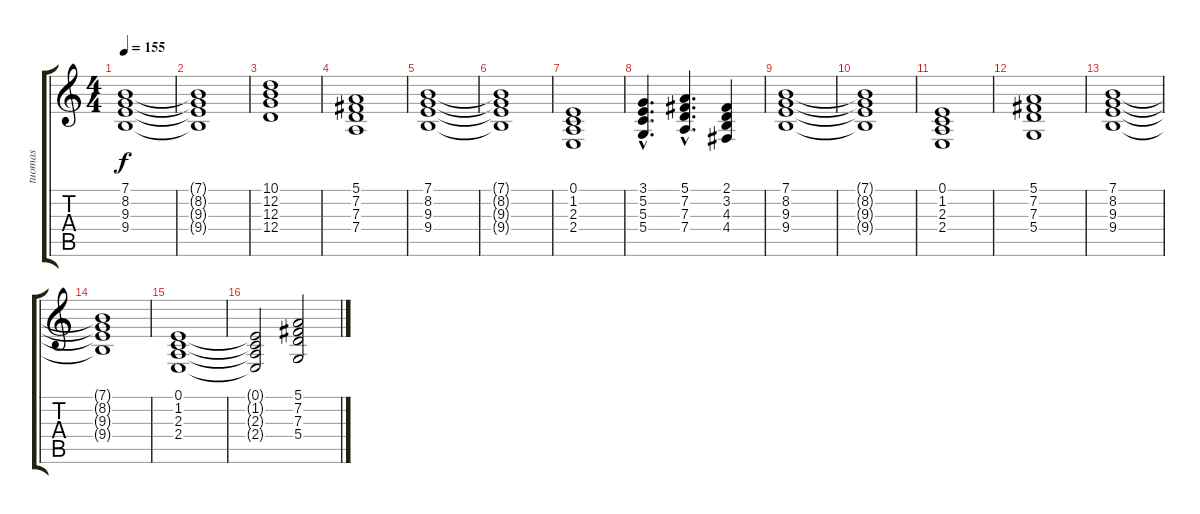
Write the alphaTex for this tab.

\track ("tuomas" "tuomas") {instrument stringensemble1}
\staff {score tabs}
\tuning (E4 B3 G3 D3 A2 E2) {hide}
\ts (4 4)
\tempo 155
\clef g2
\ks c
(7.1 8.2 9.3 9.4).1{dy f} |
(7.1{t} 8.2{t} 9.3{t} 9.4{t}).1 |
(10.1 12.2 12.3 12.4).1 |
(5.1 7.2 7.3 7.4).1 |
(7.1 8.2 9.3 9.4).1 |
(7.1{t} 8.2{t} 9.3{t} 9.4{t}).1 |
(0.1 1.2 2.3 2.4).1 |
(3.1{hac} 5.2{hac} 5.3{hac} 5.4{hac}).4{d} (5.1{hac} 7.2{hac} 7.3{hac} 7.4{hac}).4{d} (2.1 3.2 4.3 4.4).4 |
(7.1 8.2 9.3 9.4).1 |
(7.1{t} 8.2{t} 9.3{t} 9.4{t}).1 |
(0.1 1.2 2.3 2.4).1 |
(5.1 7.2 7.3 5.4).1 |
(7.1 8.2 9.3 9.4).1 |
(7.1{t} 8.2{t} 9.3{t} 9.4{t}).1 |
(0.1 1.2 2.3 2.4).1 |
(0.1{t} 1.2{t} 2.3{t} 2.4{t}).2 (5.1 7.2 7.3 5.4).2
